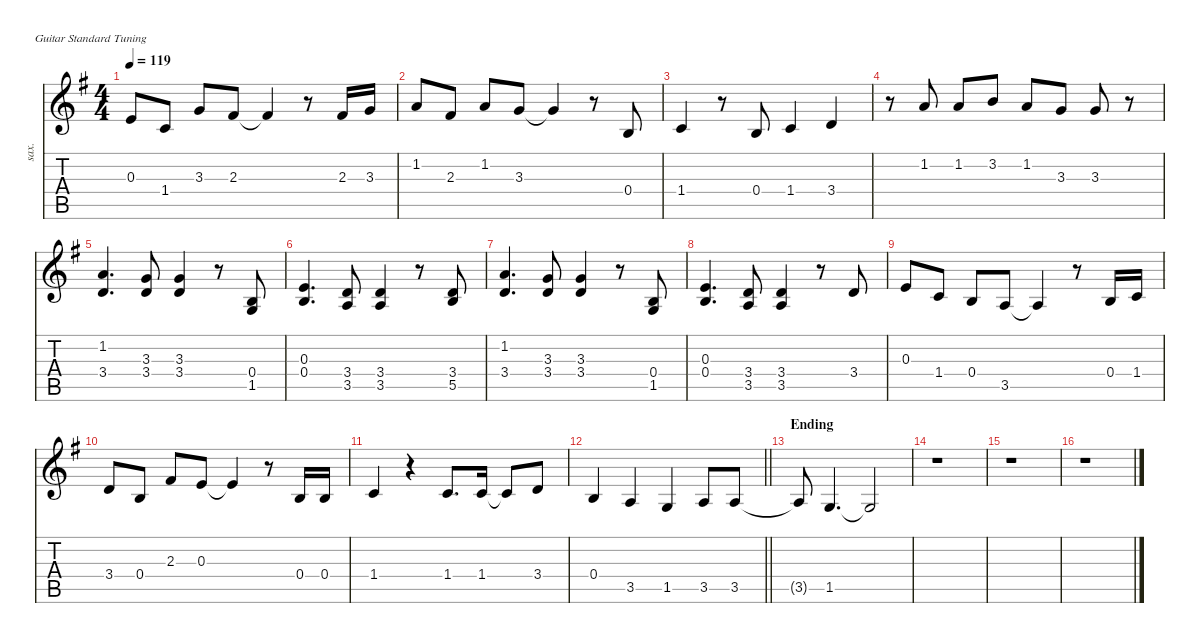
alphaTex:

\defaultSystemsLayout 4
\hideDynamics
\bracketExtendMode nobrackets
\otherSystemsTrackNameOrientation horizontal
\track ("Vocals" "sax.") {instrument altosax}
\staff {score tabs}
\tuning (E4 B3 G3 D3 A2 E2)
\displaytranspose 9
\ts (4 4)
\tempo 119
\clef g2
\ks g
0.3{acc forcenatural}.8{dy f} 1.4{acc forcenatural}.8 3.3{acc forcenatural}.8 2.3{acc #}.8 2.3{t acc #}.4 r.8 2.3{acc #}.16 3.3{acc forcenatural}.16 |
1.2{acc forcenatural}.8 2.3{acc #}.8 1.2{acc forcenatural}.8 3.3{acc forcenatural}.8 3.3{t acc forcenatural}.4 r.8 0.4{acc forcenatural}.8 |
1.4{acc forcenatural}.4 r.8 0.4{acc forcenatural}.8 1.4{acc forcenatural}.4 3.4{acc forcenatural}.4 |
r.8 1.2{acc forcenatural}.8 1.2{acc forcenatural}.8 3.2{acc forcenatural}.8 1.2{acc forcenatural}.8 3.3{acc forcenatural}.8 3.3{acc forcenatural}.8 r.8 |
(1.2{acc forcenatural} 3.4{acc forcenatural}).4{d} (3.3{acc forcenatural} 3.4{acc forcenatural}).8 (3.3{acc forcenatural} 3.4{acc forcenatural}).4 r.8 (0.4{acc forcenatural} 1.5{acc forcenatural}).8 |
(0.3{acc forcenatural} 0.4{acc forcenatural}).4{d} (3.4{acc forcenatural} 3.5{acc forcenatural}).8 (3.4{acc forcenatural} 3.5{acc forcenatural}).4 r.8 (3.4{acc forcenatural} 5.5{acc forcenatural}).8 |
(1.2{acc forcenatural} 3.4{acc forcenatural}).4{d} (3.3{acc forcenatural} 3.4{acc forcenatural}).8 (3.3{acc forcenatural} 3.4{acc forcenatural}).4 r.8 (0.4{acc forcenatural} 1.5{acc forcenatural}).8 |
(0.3{acc forcenatural} 0.4{acc forcenatural}).4{d} (3.4{acc forcenatural} 3.5{acc forcenatural}).8 (3.4{acc forcenatural} 3.5{acc forcenatural}).4 r.8 3.4{acc forcenatural}.8 |
0.3{acc forcenatural}.8 1.4{acc forcenatural}.8 0.4{acc forcenatural}.8 3.5{acc forcenatural}.8 3.5{t acc forcenatural}.4 r.8 0.4{acc forcenatural}.16 1.4{acc forcenatural}.16 |
3.4{acc forcenatural}.8 0.4{acc forcenatural}.8 2.3{acc #}.8 0.3{acc forcenatural}.8 0.3{t acc forcenatural}.4 r.8 0.4{acc forcenatural}.16 0.4{acc forcenatural}.16 |
1.4{acc forcenatural}.4 r.4 1.4{acc forcenatural}.8{d} 1.4{acc forcenatural}.16 1.4{t acc forcenatural}.8 3.4{acc forcenatural}.8 |
\barLineRight lightlight
0.4{acc forcenatural}.4 3.5{acc forcenatural}.4 1.5{acc forcenatural}.4 3.5{acc forcenatural}.8 3.5{acc forcenatural}.8 |
\section ("" "Ending")
3.5{t acc forcenatural}.8 1.5{acc forcenatural}.4{d} 1.5{t acc forcenatural}.2 |
r.1 |
r.1 |
r.1
